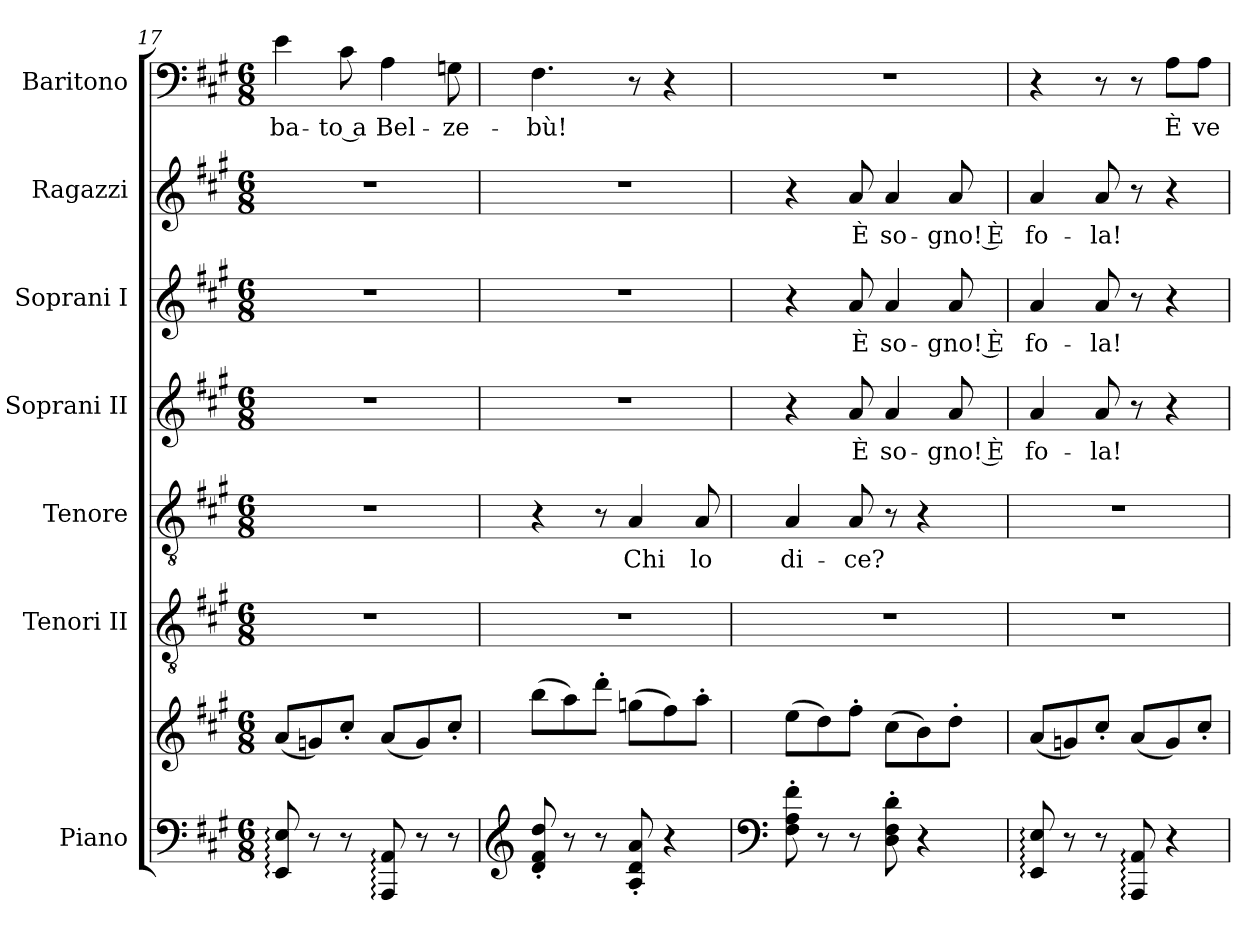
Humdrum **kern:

**kern	**kern	**kern	**kern	**text	**kern	**text	**kern	**text	**kern	**text	**kern	**text
*part7	*part7	*part6	*part5	*part5	*part4	*part4	*part3	*part3	*part2	*part2	*part1	*part1
*staff8	*staff7	*staff6	*staff5	*staff5	*staff4	*staff4	*staff3	*staff3	*staff2	*staff2	*staff1	*staff1
*I"Piano	*	*I"Tenori II	*I"Tenore	*	*I"Soprani II	*	*I"Soprani I	*	*I"Ragazzi	*	*I"Baritono	*
*	*	*I'T. II	*I'T.	*	*I'S. II	*	*I'S. I	*	*I'R.	*	*I'Bar.	*
*clefF4	*clefG2	*clefGv2	*clefGv2	*	*clefG2	*	*clefG2	*	*clefG2	*	*clefF4	*
*k[f#c#g#]	*k[f#c#g#]	*k[f#c#g#]	*k[f#c#g#]	*	*k[f#c#g#]	*	*k[f#c#g#]	*	*k[f#c#g#]	*	*k[f#c#g#]	*
*M6/8	*M6/8	*M6/8	*M6/8	*	*M6/8	*	*M6/8	*	*M6/8	*	*M6/8	*
=17	=17	=17	=17	=17	=17	=17	=17	=17	=17	=17	=17	=17
!	!	!	!	!	!	!	!	!	!	!	!	!LO:LY:b
8EE/: 8E/:	(8a/L	2.r	2.r	.	2.r	.	2.r	.	2.r	.	4e\	-ba-
8r	8gn/)	.	.	.	.	.	.	.	.	.	.	.
!	!	!	!	!	!	!	!	!	!	!	!	!LO:LY:b
8r	8cc#'/J	.	.	.	.	.	.	.	.	.	8c#\	-to a
!	!	!	!	!	!	!	!	!	!	!	!	!LO:LY:b
8AAA/: 8AA/:	(8a/L	.	.	.	.	.	.	.	.	.	4A\	Bel-
8r	8g/)	.	.	.	.	.	.	.	.	.	.	.
!	!	!	!	!	!	!	!	!	!	!	!	!LO:LY:b
8r	8cc#'/J	.	.	.	.	.	.	.	.	.	8Gn\	-ze-
!!LO:PB:g=z
=18	=18	=18	=18	=18	=18	=18	=18	=18	=18	=18	=18	=18
*clefG2	*	*	*	*	*	*	*	*	*	*	*	*
!	!	!	!	!	!	!	!	!	!	!	!	!LO:LY:b
8d/' 8f#/' 8dd/'	(8bb\L	2.r	4r	.	2.r	.	2.r	.	2.r	.	4.F#\	-bù!
8r	8aa\)	.	.	.	.	.	.	.	.	.	.	.
8r	8ddd'\J	.	8r	.	.	.	.	.	.	.	.	.
!	!	!	!	!LO:LY:b	!	!	!	!	!	!	!	!
8A/' 8d/' 8a/'	(8ggn\L	.	4A/	Chi	.	.	.	.	.	.	8r	.
4r	8ff#\)	.	.	.	.	.	.	.	.	.	4r	.
!	!	!	!	!LO:LY:b	!	!	!	!	!	!	!	!
.	8aa'\J	.	8A/	lo	.	.	.	.	.	.	.	.
=19	=19	=19	=19	=19	=19	=19	=19	=19	=19	=19	=19	=19
*clefF4	*	*	*	*	*	*	*	*	*	*	*	*
!	!	!	!	!LO:LY:b	!	!	!	!	!	!	!	!
8F#\' 8A\' 8f#\'	(8ee\L	2.r	4A/	di-	4r	.	4r	.	4r	.	2.r	.
8r	8dd\)	.	.	.	.	.	.	.	.	.	.	.
!	!	!	!	!LO:LY:b	!	!LO:LY:b	!	!LO:LY:b	!	!LO:LY:b	!	!
8r	8ff#'\J	.	8A/	-ce?	8a/	È	8a/	È	8a/	È	.	.
!	!	!	!	!	!	!LO:LY:b	!	!LO:LY:b	!	!LO:LY:b	!	!
8D\' 8F#\' 8d\'	(8cc#\L	.	8r	.	4a/	so-	4a/	so-	4a/	so-	.	.
4r	8b\)	.	4r	.	.	.	.	.	.	.	.	.
!	!	!	!	!	!	!LO:LY:b	!	!LO:LY:b	!	!LO:LY:b	!	!
.	8dd'\J	.	.	.	8a/	-gno! È	8a/	-gno! È	8a/	-gno! È	.	.
=20	=20	=20	=20	=20	=20	=20	=20	=20	=20	=20	=20	=20
!	!	!	!	!	!	!LO:LY:b	!	!LO:LY:b	!	!LO:LY:b	!	!
8EE/: 8E/:	(8a/L	2.r	2.r	.	4a/	fo-	4a/	fo-	4a/	fo-	4r	.
8r	8gn/)	.	.	.	.	.	.	.	.	.	.	.
!	!	!	!	!	!	!LO:LY:b	!	!LO:LY:b	!	!LO:LY:b	!	!
8r	8cc#'/J	.	.	.	8a/	-la!	8a/	-la!	8a/	-la!	8r	.
8AAA/: 8AA/:	(8a/L	.	.	.	8r	.	8r	.	8r	.	8r	.
!	!	!	!	!	!	!	!	!	!	!	!	!LO:LY:b
4r	8g/)	.	.	.	4r	.	4r	.	4r	.	8A\L	È
!	!	!	!	!	!	!	!	!	!	!	!	!LO:LY:b
.	8cc#'/J	.	.	.	.	.	.	.	.	.	8A\J	ve-
=	=	=	=	=	=	=	=	=	=	=	=	=
*-	*-	*-	*-	*-	*-	*-	*-	*-	*-	*-	*-	*-
